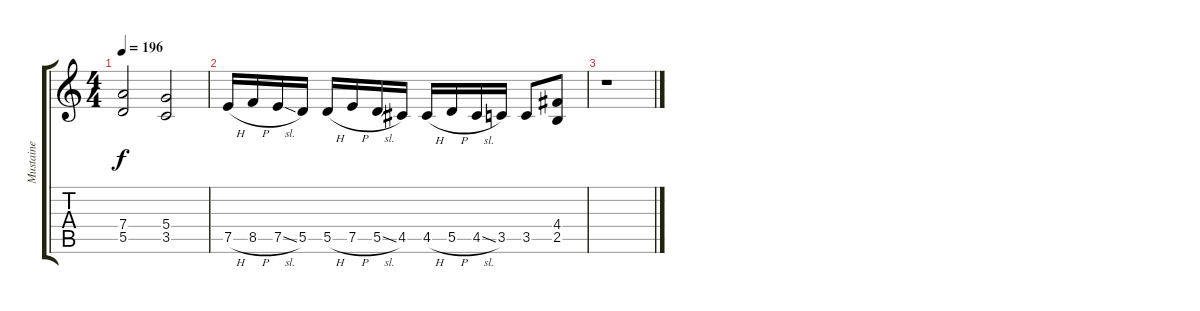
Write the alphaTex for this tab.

\track ("Mustaine" "Mustaine") {instrument distortionguitar}
\staff {score tabs}
\tuning (E4 B3 G3 D3 A2 E2) {hide}
\ts (4 4)
\tempo 196
\clef g2
\ks c
(7.4{t} 5.5{t}).2{dy f} (5.4 3.5).2 |
7.5{h}.16 8.5{h}.16 7.5{sl}.16 5.5.16 5.5{h}.16 7.5{h}.16 5.5{sl}.16 4.5.16 4.5{h}.16 5.5{h}.16 4.5{sl}.16 3.5.16 3.5.8 (4.4 2.5).8 |
r.1
